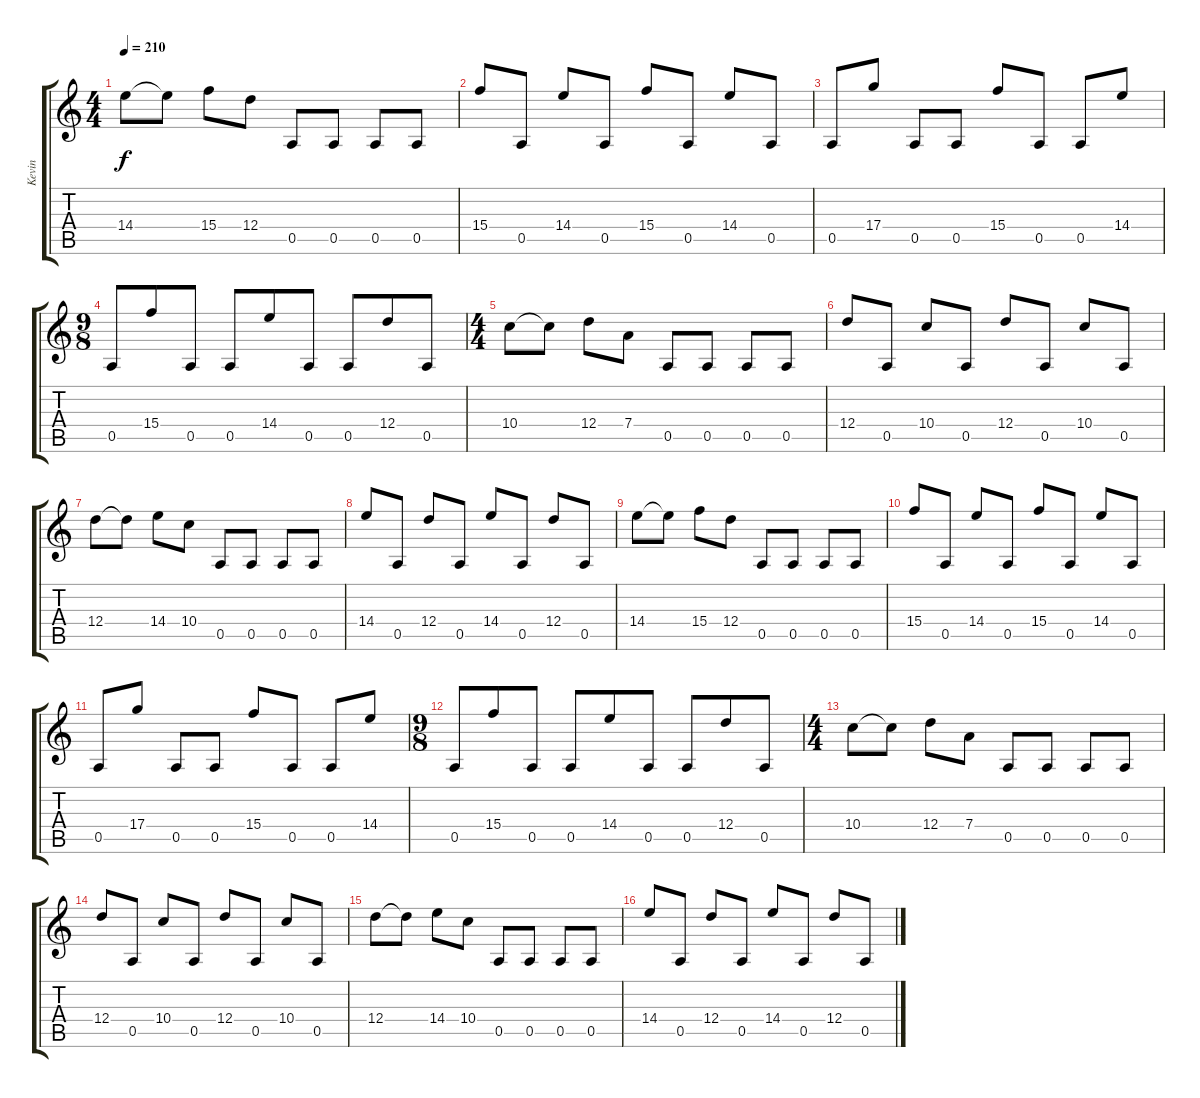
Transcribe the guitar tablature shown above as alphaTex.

\track ("Kevin" "Kevin") {instrument distortionguitar}
\staff {score tabs}
\tuning (E4 B3 G3 D3 A2 D2) {hide}
\ts (4 4)
\tempo 210
\clef g2
\ks c
14.4.8{dy f} 14.4{t}.8 15.4.8 12.4.8 0.5.8 0.5.8 0.5.8 0.5.8 |
15.4.8 0.5.8 14.4.8 0.5.8 15.4.8 0.5.8 14.4.8 0.5.8 |
0.5.8 17.4.8 0.5.8 0.5.8 15.4.8 0.5.8 0.5.8 14.4.8 |
\ts (9 8)
0.5.8 15.4.8 0.5.8 0.5.8 14.4.8 0.5.8 0.5.8 12.4.8 0.5.8 |
\ts (4 4)
10.4.8 10.4{t}.8 12.4.8 7.4.8 0.5.8 0.5.8 0.5.8 0.5.8 |
12.4.8 0.5.8 10.4.8 0.5.8 12.4.8 0.5.8 10.4.8 0.5.8 |
12.4.8 12.4{t}.8 14.4.8 10.4.8 0.5.8 0.5.8 0.5.8 0.5.8 |
14.4.8 0.5.8 12.4.8 0.5.8 14.4.8 0.5.8 12.4.8 0.5.8 |
14.4.8 14.4{t}.8 15.4.8 12.4.8 0.5.8 0.5.8 0.5.8 0.5.8 |
15.4.8 0.5.8 14.4.8 0.5.8 15.4.8 0.5.8 14.4.8 0.5.8 |
0.5.8 17.4.8 0.5.8 0.5.8 15.4.8 0.5.8 0.5.8 14.4.8 |
\ts (9 8)
0.5.8 15.4.8 0.5.8 0.5.8 14.4.8 0.5.8 0.5.8 12.4.8 0.5.8 |
\ts (4 4)
10.4.8 10.4{t}.8 12.4.8 7.4.8 0.5.8 0.5.8 0.5.8 0.5.8 |
12.4.8 0.5.8 10.4.8 0.5.8 12.4.8 0.5.8 10.4.8 0.5.8 |
12.4.8 12.4{t}.8 14.4.8 10.4.8 0.5.8 0.5.8 0.5.8 0.5.8 |
14.4.8 0.5.8 12.4.8 0.5.8 14.4.8 0.5.8 12.4.8 0.5.8
